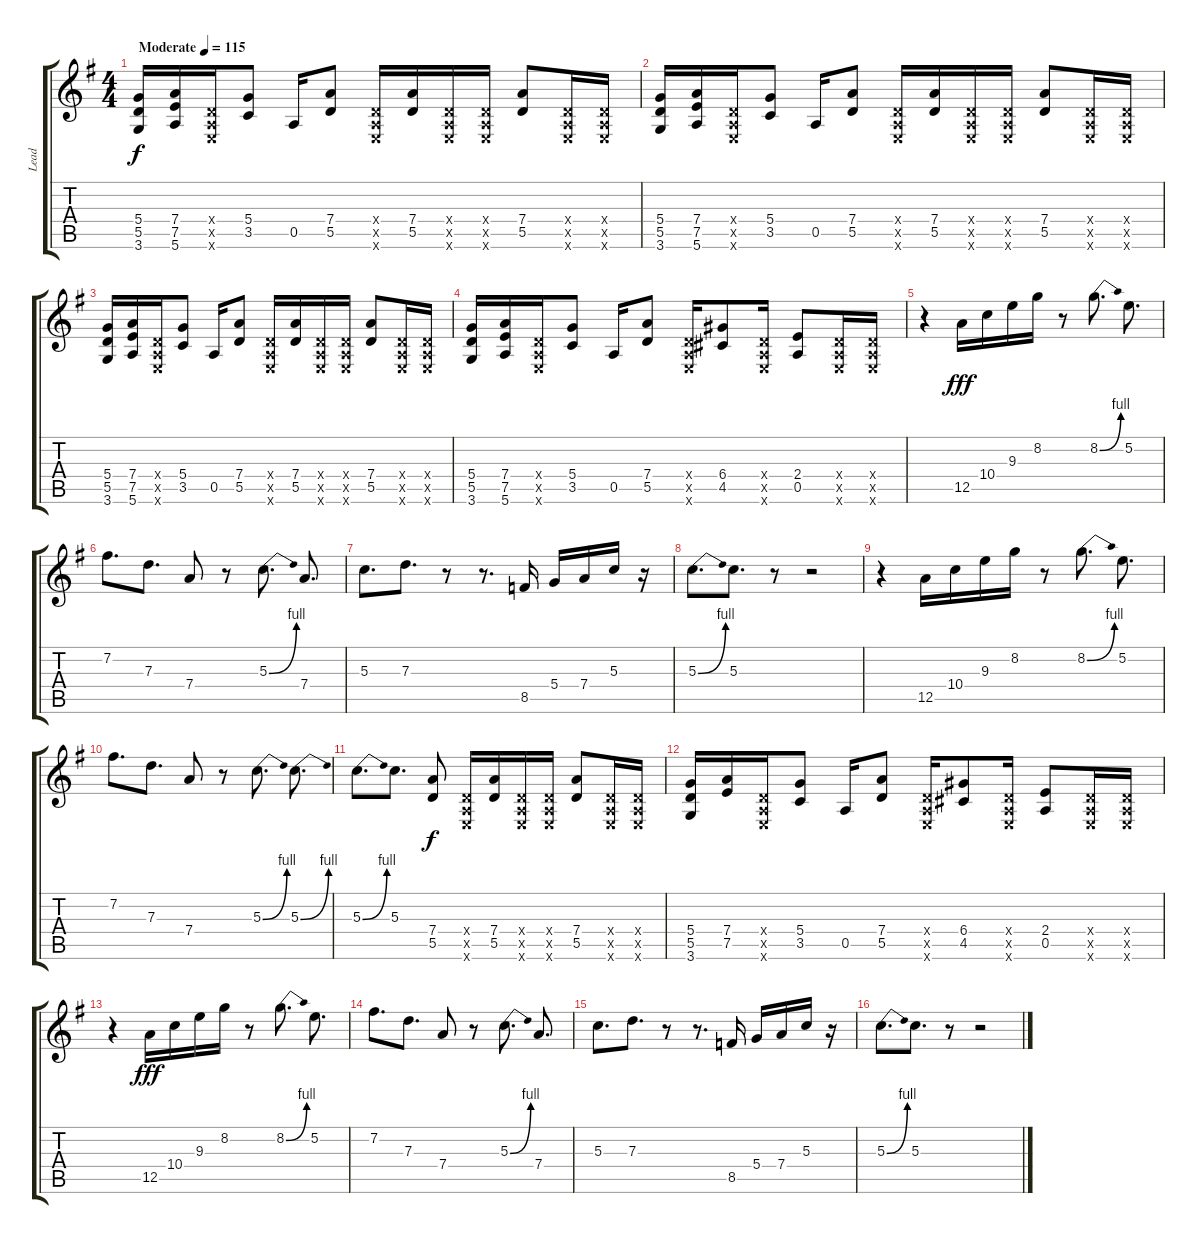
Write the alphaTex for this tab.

\track ("Lead" "Lead") {instrument distortionguitar}
\staff {score tabs}
\tuning (E4 B3 G3 D3 A2 E2) {hide}
\ts (4 4)
\tempo (115 "Moderate")
\clef g2
\ks g
(5.4 5.5 3.6).16{dy f instrument distortionguitar} (7.4 7.5 5.6).16 (0.4{x} 0.5{x} 0.6{x}).16 (5.4 3.5).8 0.5.16 (7.4 5.5).8 (0.4{x} 0.5{x} 0.6{x}).16 (7.4 5.5).16 (0.4{x} 0.5{x} 0.6{x}).16 (0.4{x} 0.5{x} 0.6{x}).16 (7.4 5.5).8 (0.4{x} 0.5{x} 0.6{x}).16 (0.4{x} 0.5{x} 0.6{x}).16 |
(5.4 5.5 3.6).16 (7.4 7.5 5.6).16 (0.4{x} 0.5{x} 0.6{x}).16 (5.4 3.5).8 0.5.16 (7.4 5.5).8 (0.4{x} 0.5{x} 0.6{x}).16 (7.4 5.5).16 (0.4{x} 0.5{x} 0.6{x}).16 (0.4{x} 0.5{x} 0.6{x}).16 (7.4 5.5).8 (0.4{x} 0.5{x} 0.6{x}).16 (0.4{x} 0.5{x} 0.6{x}).16 |
(5.4 5.5 3.6).16 (7.4 7.5 5.6).16 (0.4{x} 0.5{x} 0.6{x}).16 (5.4 3.5).8 0.5.16 (7.4 5.5).8 (0.4{x} 0.5{x} 0.6{x}).16 (7.4 5.5).16 (0.4{x} 0.5{x} 0.6{x}).16 (0.4{x} 0.5{x} 0.6{x}).16 (7.4 5.5).8 (0.4{x} 0.5{x} 0.6{x}).16 (0.4{x} 0.5{x} 0.6{x}).16 |
(5.4 5.5 3.6).16 (7.4 7.5 5.6).16 (0.4{x} 0.5{x} 0.6{x}).16 (5.4 3.5).8 0.5.16 (7.4 5.5).8 (0.4{x} 0.5{x} 0.6{x}).16 (6.4 4.5).8 (0.4{x} 0.5{x} 0.6{x}).16 (2.4 0.5).8 (0.4{x} 0.5{x} 0.6{x}).16 (0.4{x} 0.5{x} 0.6{x}).16 |
r.4{balance 8} 12.5.16{dy fff} 10.4.16 9.3.16 8.2.16 r.8 8.2{be (bend 0 0 60 4)}.8{d} 5.2.8{d} |
7.2.8{d} 7.3.8{d} 7.4.8 r.8 5.3{be (bend 0 0 60 4)}.8{d} 7.4.8{d} |
5.3.8{d} 7.3.8{d} r.8 r.8{d} 8.5.16 5.4.16 7.4.16 5.3.16 r.16 |
5.3{be (bend 0 0 60 4)}.8{d} 5.3.8{d} r.8 r.2 |
r.4{balance 8} 12.5.16 10.4.16 9.3.16 8.2.16 r.8 8.2{be (bend 0 0 60 4)}.8{d} 5.2.8{d} |
7.2.8{d} 7.3.8{d} 7.4.8 r.8 5.3{be (bend 0 0 60 4)}.8{d} 5.3{be (bend 0 0 60 4)}.8{d} |
5.3{be (bend 0 0 60 4)}.8{d} 5.3.8{d} (7.4 5.5).8{dy f balance 16} (0.4{x} 0.5{x} 0.6{x}).16 (7.4 5.5).16 (0.4{x} 0.5{x} 0.6{x}).16 (0.4{x} 0.5{x} 0.6{x}).16 (7.4 5.5).8 (0.4{x} 0.5{x} 0.6{x}).16 (0.4{x} 0.5{x} 0.6{x}).16 |
(5.4 5.5 3.6).16 (7.4 7.5).16 (0.4{x} 0.5{x} 0.6{x}).16 (5.4 3.5).8 0.5.16 (7.4 5.5).8 (0.4{x} 0.5{x} 0.6{x}).16 (6.4 4.5).8 (0.4{x} 0.5{x} 0.6{x}).16 (2.4 0.5).8 (0.4{x} 0.5{x} 0.6{x}).16 (0.4{x} 0.5{x} 0.6{x}).16 |
r.4{balance 8} 12.5.16{dy fff} 10.4.16 9.3.16 8.2.16 r.8 8.2{be (bend 0 0 60 4)}.8{d} 5.2.8{d} |
7.2.8{d} 7.3.8{d} 7.4.8 r.8 5.3{be (bend 0 0 60 4)}.8{d} 7.4.8{d} |
5.3.8{d} 7.3.8{d} r.8 r.8{d} 8.5.16 5.4.16 7.4.16 5.3.16 r.16 |
5.3{be (bend 0 0 60 4)}.8{d} 5.3.8{d} r.8 r.2
